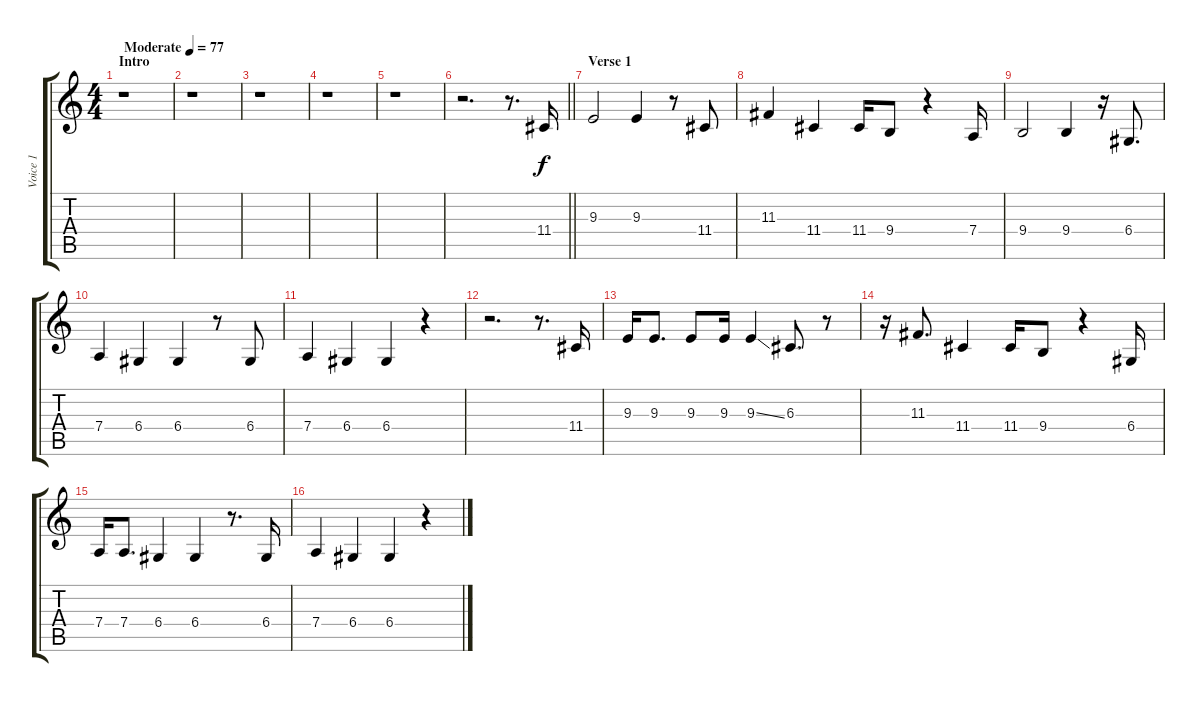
\track ("Voice 1" "Voice 1") {instrument oboe}
\staff {score tabs}
\tuning (E4 B3 G3 D3 A2 E2) {hide}
\ts (4 4)
\section ("" "Intro")
\tempo (77 "Moderate")
\clef g2
\ks c
r.1{dy f instrument oboe} |
r.1 |
r.1 |
r.1 |
r.1 |
\barLineRight lightlight
r.2{d} r.8{d} 11.4.16 |
\section ("" "Verse 1")
9.3.2 9.3.4 r.8 11.4.8 |
11.3.4 11.4.4 11.4.16 9.4.8 r.4 7.4.16 |
9.4.2 9.4.4 r.16 6.4.8{d} |
7.4.4 6.4.4 6.4.4 r.8 6.4.8 |
7.4.4 6.4.4 6.4.4 r.4 |
r.2{d} r.8{d} 11.4.16 |
9.3.16 9.3.8{d} 9.3.8 9.3.16 9.3{ss}.4 6.3.8{d} r.8 |
r.16 11.3.8{d} 11.4.4 11.4.16 9.4.8 r.4 6.4.16 |
7.4.16 7.4.8{d} 6.4.4 6.4.4 r.8{d} 6.4.16 |
7.4.4 6.4.4 6.4.4 r.4
